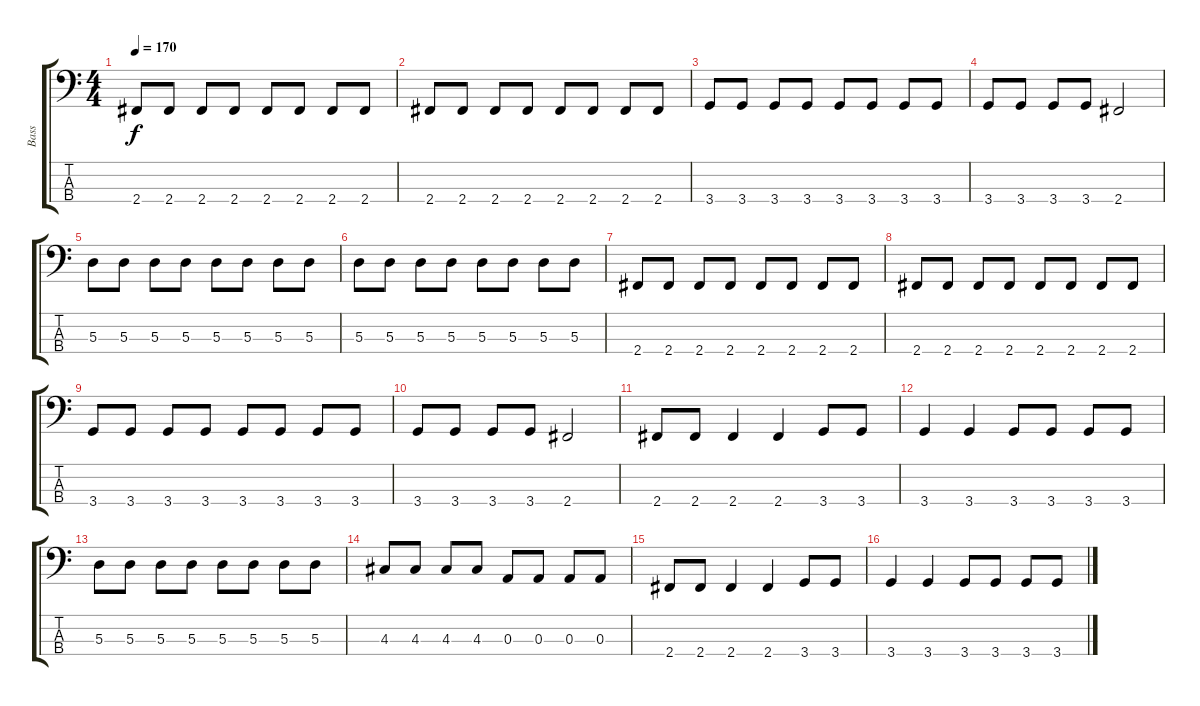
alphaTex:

\track ("Bass" "Bass") {instrument electricbasspick}
\staff {score tabs}
\tuning (G2 D2 A1 E1) {hide}
\ts (4 4)
\tempo 170
\clef f4
\ks c
2.4.8{dy f} 2.4.8 2.4.8 2.4.8 2.4.8 2.4.8 2.4.8 2.4.8 |
2.4.8 2.4.8 2.4.8 2.4.8 2.4.8 2.4.8 2.4.8 2.4.8 |
3.4.8 3.4.8 3.4.8 3.4.8 3.4.8 3.4.8 3.4.8 3.4.8 |
3.4.8 3.4.8 3.4.8 3.4.8 2.4.2 |
5.3.8 5.3.8 5.3.8 5.3.8 5.3.8 5.3.8 5.3.8 5.3.8 |
5.3.8 5.3.8 5.3.8 5.3.8 5.3.8 5.3.8 5.3.8 5.3.8 |
2.4.8 2.4.8 2.4.8 2.4.8 2.4.8 2.4.8 2.4.8 2.4.8 |
2.4.8 2.4.8 2.4.8 2.4.8 2.4.8 2.4.8 2.4.8 2.4.8 |
3.4.8 3.4.8 3.4.8 3.4.8 3.4.8 3.4.8 3.4.8 3.4.8 |
3.4.8 3.4.8 3.4.8 3.4.8 2.4.2 |
2.4.8 2.4.8 2.4.4 2.4.4 3.4.8 3.4.8 |
3.4.4 3.4.4 3.4.8 3.4.8 3.4.8 3.4.8 |
5.3.8 5.3.8 5.3.8 5.3.8 5.3.8 5.3.8 5.3.8 5.3.8 |
4.3.8 4.3.8 4.3.8 4.3.8 0.3.8 0.3.8 0.3.8 0.3.8 |
2.4.8 2.4.8 2.4.4 2.4.4 3.4.8 3.4.8 |
3.4.4 3.4.4 3.4.8 3.4.8 3.4.8 3.4.8
